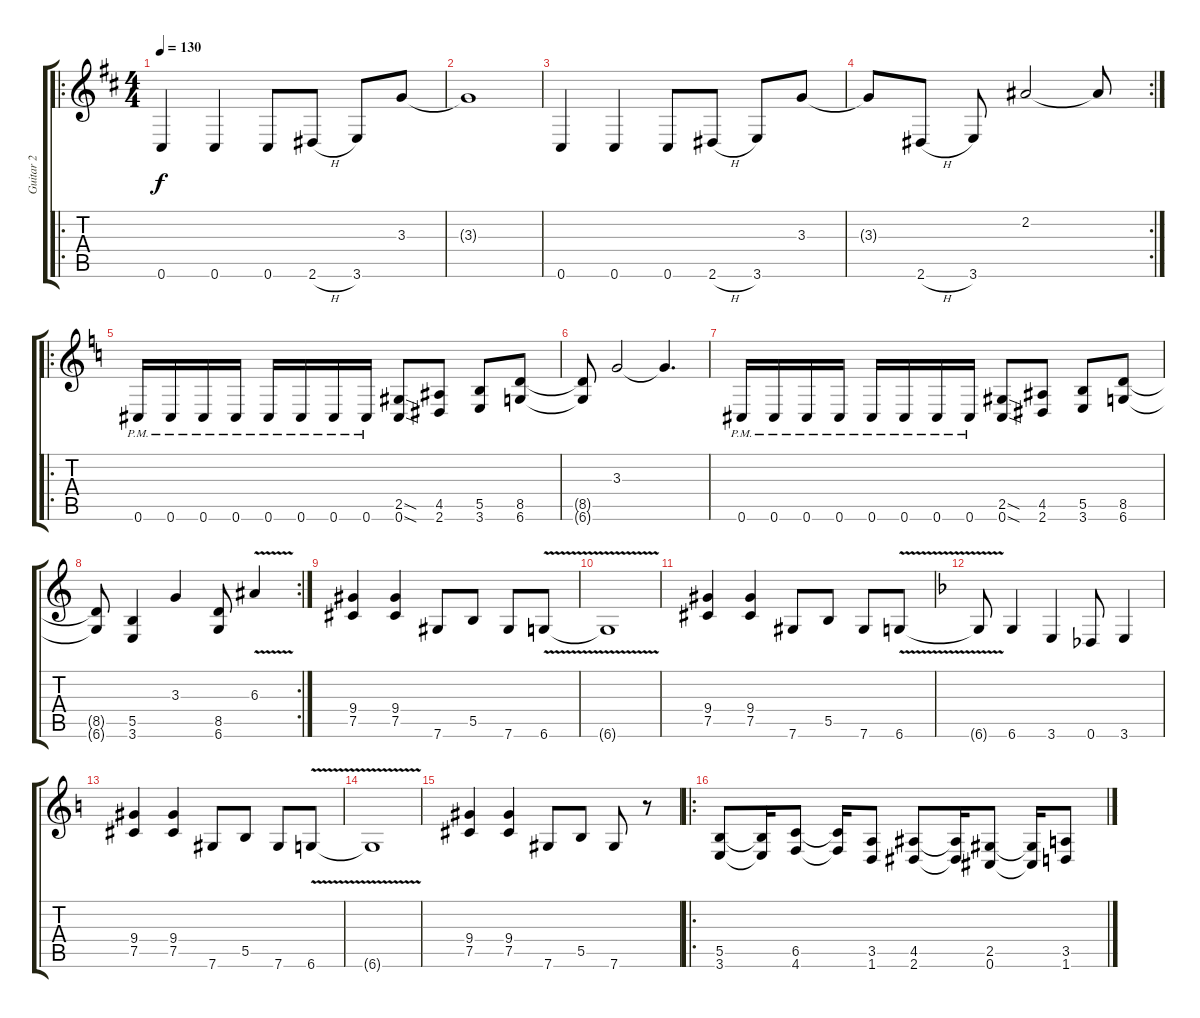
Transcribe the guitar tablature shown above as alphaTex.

\track ("Guitar 2" "Guitar 2") {instrument distortionguitar}
\staff {score tabs}
\tuning (Db4 Ab3 E3 B2 Gb2 Db2) {hide}
\ro
\ts (4 4)
\tempo 130
\clef g2
\ks d
0.6.4{dy f} 0.6.4 0.6.8 2.6{h}.8 3.6.8 3.3.8 |
3.3{t}.1 |
0.6.4 0.6.4 0.6.8 2.6{h}.8 3.6.8 3.3.8 |
\rc 2
3.3{t}.8 2.6{h}.8 3.6.8 2.2.2 2.2{t}.8 |
\ro
\ks c
0.6{pm}.16 0.6{pm}.16 0.6{pm}.16 0.6{pm}.16 0.6{pm}.16 0.6{pm}.16 0.6{pm}.16 0.6{pm}.16 (2.5{sod} 0.6{sod}).8 (4.5 2.6).8 (5.5 3.6).8 (8.5 6.6).8 |
(8.5{t} 6.6{t}).8 3.3.2 3.3{t}.4{d} |
0.6{pm}.16 0.6{pm}.16 0.6{pm}.16 0.6{pm}.16 0.6{pm}.16 0.6{pm}.16 0.6{pm}.16 0.6{pm}.16 (2.5{sod} 0.6{sod}).8 (4.5 2.6).8 (5.5 3.6).8 (8.5 6.6).8 |
\rc 2
(8.5{t} 6.6{t}).8 (5.5 3.6).4 3.3.4 (8.5 6.6).8 6.3{v}.4 |
(9.4 7.5).4 (9.4 7.5).4 7.6.8 5.5.8 7.6.8 6.6{v}.8 |
6.6{t}.1 |
(9.4 7.5).4 (9.4 7.5).4 7.6.8 5.5.8 7.6.8 6.6{v}.8 |
\ks f
6.6{t}.8 6.6.4 3.6.4 0.6.8 3.6.4 |
\ks c
(9.4 7.5).4 (9.4 7.5).4 7.6.8 5.5.8 7.6.8 6.6{v}.8 |
6.6{t}.1 |
(9.4 7.5).4 (9.4 7.5).4 7.6.8 5.5.8 7.6.8 r.8 |
\ro
(5.5 3.6).8 (5.5{t} 3.6{t}).16 (6.5 4.6).8 (6.5{t} 4.6{t}).16 (3.5 1.6).8 (4.5 2.6).8 (4.5{t} 2.6{t}).16 (2.5 0.6).8 (2.5{t} 0.6{t}).16 (3.5 1.6).8
